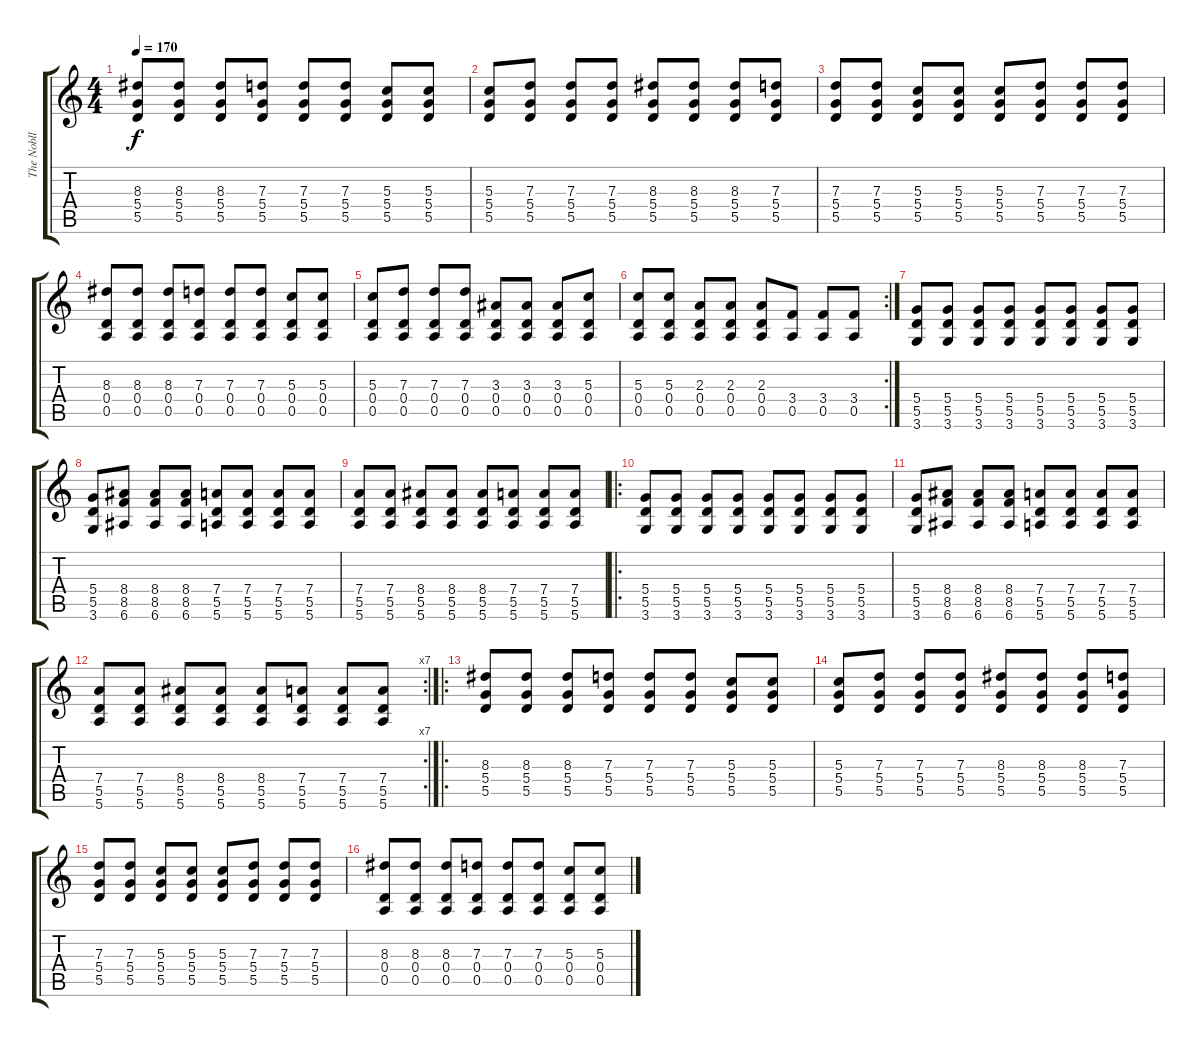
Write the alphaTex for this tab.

\track ("The Nobll" "The Nobll") {instrument distortionguitar}
\staff {score tabs}
\tuning (E4 B3 G3 D3 A2 E2) {hide}
\ts (4 4)
\tempo 170
\clef g2
\ks c
(8.3 5.4 5.5).8{dy f instrument distortionguitar} (8.3 5.4 5.5).8 (8.3 5.4 5.5).8 (7.3 5.4 5.5).8 (7.3 5.4 5.5).8 (7.3 5.4 5.5).8 (5.3 5.4 5.5).8 (5.3 5.4 5.5).8 |
(5.3 5.4 5.5).8 (7.3 5.4 5.5).8 (7.3 5.4 5.5).8 (7.3 5.4 5.5).8 (8.3 5.4 5.5).8 (8.3 5.4 5.5).8 (8.3 5.4 5.5).8 (7.3 5.4 5.5).8 |
(7.3 5.4 5.5).8 (7.3 5.4 5.5).8 (5.3 5.4 5.5).8 (5.3 5.4 5.5).8 (5.3 5.4 5.5).8 (7.3 5.4 5.5).8 (7.3 5.4 5.5).8 (7.3 5.4 5.5).8 |
(8.3 0.4 0.5).8 (8.3 0.4 0.5).8 (8.3 0.4 0.5).8 (7.3 0.4 0.5).8 (7.3 0.4 0.5).8 (7.3 0.4 0.5).8 (5.3 0.4 0.5).8 (5.3 0.4 0.5).8 |
(5.3 0.4 0.5).8 (7.3 0.4 0.5).8 (7.3 0.4 0.5).8 (7.3 0.4 0.5).8 (3.3 0.4 0.5).8 (3.3 0.4 0.5).8 (3.3 0.4 0.5).8 (5.3 0.4 0.5).8 |
\rc 2
(5.3 0.4 0.5).8 (5.3 0.4 0.5).8 (2.3 0.4 0.5).8 (2.3 0.4 0.5).8 (2.3 0.4 0.5).8 (3.4 0.5).8 (3.4 0.5).8 (3.4 0.5).8 |
(5.4 5.5 3.6).8 (5.4 5.5 3.6).8 (5.4 5.5 3.6).8 (5.4 5.5 3.6).8 (5.4 5.5 3.6).8 (5.4 5.5 3.6).8 (5.4 5.5 3.6).8 (5.4 5.5 3.6).8 |
(5.4 5.5 3.6).8 (8.4 8.5 6.6).8 (8.4 8.5 6.6).8 (8.4 8.5 6.6).8 (7.4 5.5 5.6).8 (7.4 5.5 5.6).8 (7.4 5.5 5.6).8 (7.4 5.5 5.6).8 |
(7.4 5.5 5.6).8 (7.4 5.5 5.6).8 (8.4 5.5 5.6).8 (8.4 5.5 5.6).8 (8.4 5.5 5.6).8 (7.4 5.5 5.6).8 (7.4 5.5 5.6).8 (7.4 5.5 5.6).8 |
\ro
(5.4 5.5 3.6).8 (5.4 5.5 3.6).8 (5.4 5.5 3.6).8 (5.4 5.5 3.6).8 (5.4 5.5 3.6).8 (5.4 5.5 3.6).8 (5.4 5.5 3.6).8 (5.4 5.5 3.6).8 |
(5.4 5.5 3.6).8 (8.4 8.5 6.6).8 (8.4 8.5 6.6).8 (8.4 8.5 6.6).8 (7.4 5.5 5.6).8 (7.4 5.5 5.6).8 (7.4 5.5 5.6).8 (7.4 5.5 5.6).8 |
\rc 7
(7.4 5.5 5.6).8 (7.4 5.5 5.6).8 (8.4 5.5 5.6).8 (8.4 5.5 5.6).8 (8.4 5.5 5.6).8 (7.4 5.5 5.6).8 (7.4 5.5 5.6).8 (7.4 5.5 5.6).8 |
\ro
(8.3 5.4 5.5).8 (8.3 5.4 5.5).8 (8.3 5.4 5.5).8 (7.3 5.4 5.5).8 (7.3 5.4 5.5).8 (7.3 5.4 5.5).8 (5.3 5.4 5.5).8 (5.3 5.4 5.5).8 |
(5.3 5.4 5.5).8 (7.3 5.4 5.5).8 (7.3 5.4 5.5).8 (7.3 5.4 5.5).8 (8.3 5.4 5.5).8 (8.3 5.4 5.5).8 (8.3 5.4 5.5).8 (7.3 5.4 5.5).8 |
(7.3 5.4 5.5).8 (7.3 5.4 5.5).8 (5.3 5.4 5.5).8 (5.3 5.4 5.5).8 (5.3 5.4 5.5).8 (7.3 5.4 5.5).8 (7.3 5.4 5.5).8 (7.3 5.4 5.5).8 |
(8.3 0.4 0.5).8 (8.3 0.4 0.5).8 (8.3 0.4 0.5).8 (7.3 0.4 0.5).8 (7.3 0.4 0.5).8 (7.3 0.4 0.5).8 (5.3 0.4 0.5).8 (5.3 0.4 0.5).8
